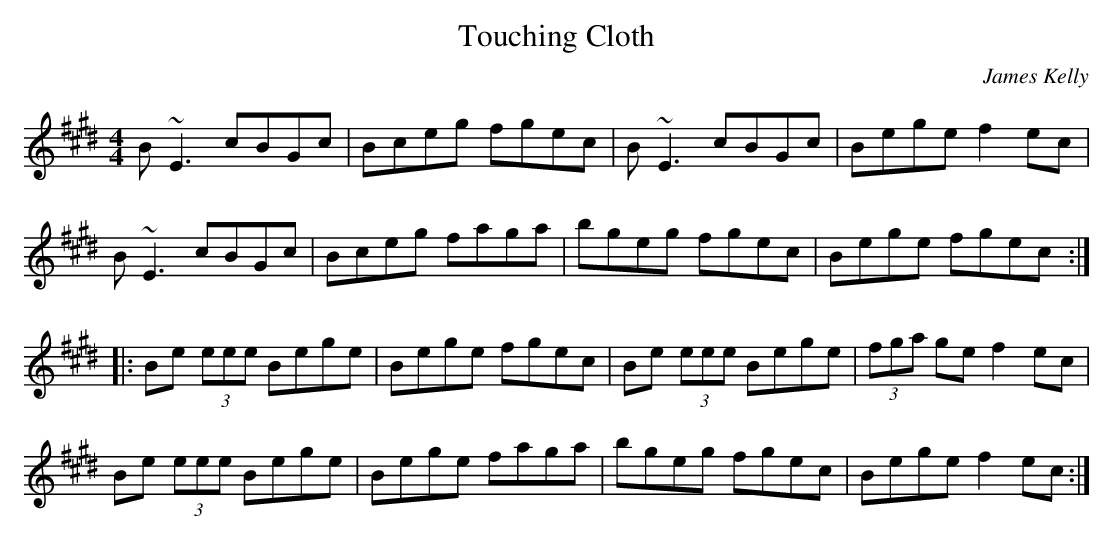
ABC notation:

X:1
T:Touching Cloth
M:4/4
L:1/8
C:James Kelly
K:E
B~E3 cBGc | Bceg fgec | B~E3 cBGc | Bege f2ec |
!B~E3 cBGc | Bceg faga | bgeg fgec | Bege fgec ::
!Be (3eee Bege | Bege fgec | Be (3eee Bege | (3fga ge f2ec |
!Be (3eee Bege | Bege faga | bgeg fgec | Bege f2ec :|
